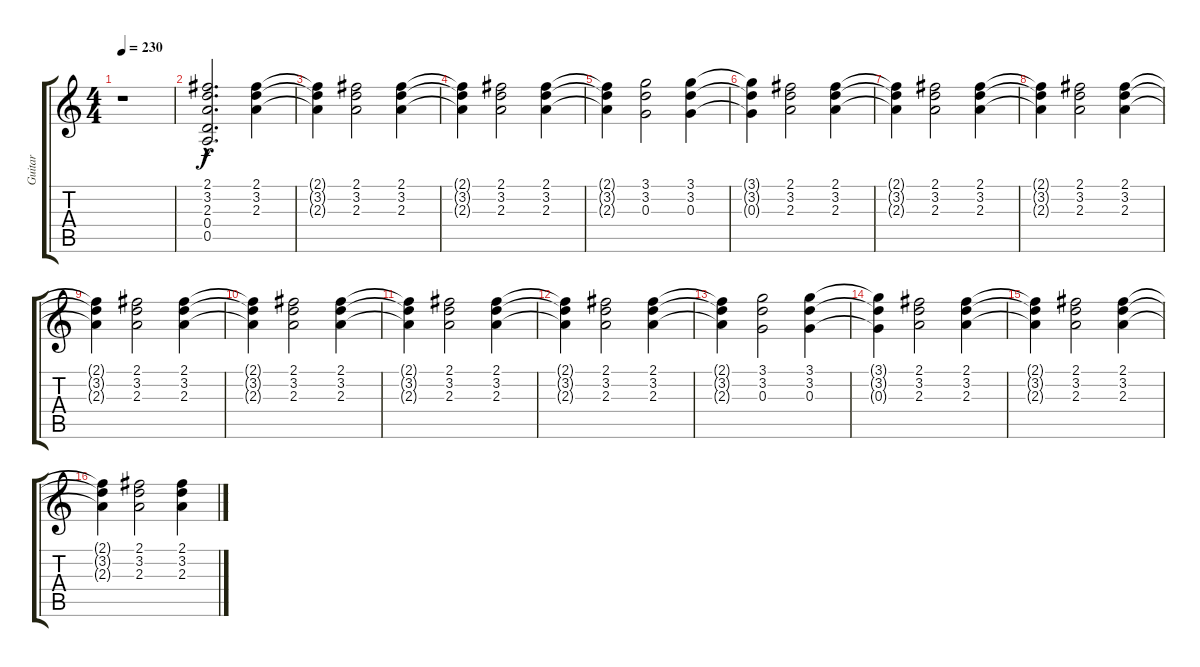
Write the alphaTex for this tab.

\track ("Guitar" "Guitar") {instrument acousticguitarnylon}
\staff {score tabs}
\tuning (E4 B3 G3 D3 A2 E2) {hide}
\ts (4 4)
\tempo 230
\clef g2
\ks c
r.1{dy f instrument acousticguitarnylon} |
(2.1{hac} 3.2{hac} 2.3{hac} 0.4{hac} 0.5{hac}).2{d} (2.1 3.2 2.3).4 |
(2.1{t} 3.2{t} 2.3{t}).4 (2.1 3.2 2.3).2 (2.1 3.2 2.3).4 |
(2.1{t} 3.2{t} 2.3{t}).4 (2.1 3.2 2.3).2 (2.1 3.2 2.3).4 |
(2.1{t} 3.2{t} 2.3{t}).4 (3.1 3.2 0.3).2 (3.1 3.2 0.3).4 |
(3.1{t} 3.2{t} 0.3{t}).4 (2.1 3.2 2.3).2 (2.1 3.2 2.3).4 |
(2.1{t} 3.2{t} 2.3{t}).4 (2.1 3.2 2.3).2 (2.1 3.2 2.3).4 |
(2.1{t} 3.2{t} 2.3{t}).4 (2.1 3.2 2.3).2 (2.1 3.2 2.3).4 |
(2.1{t} 3.2{t} 2.3{t}).4 (2.1 3.2 2.3).2 (2.1 3.2 2.3).4 |
(2.1{t} 3.2{t} 2.3{t}).4 (2.1 3.2 2.3).2 (2.1 3.2 2.3).4 |
(2.1{t} 3.2{t} 2.3{t}).4 (2.1 3.2 2.3).2 (2.1 3.2 2.3).4 |
(2.1{t} 3.2{t} 2.3{t}).4 (2.1 3.2 2.3).2 (2.1 3.2 2.3).4 |
(2.1{t} 3.2{t} 2.3{t}).4 (3.1 3.2 0.3).2 (3.1 3.2 0.3).4 |
(3.1{t} 3.2{t} 0.3{t}).4 (2.1 3.2 2.3).2 (2.1 3.2 2.3).4 |
(2.1{t} 3.2{t} 2.3{t}).4 (2.1 3.2 2.3).2 (2.1 3.2 2.3).4 |
(2.1{t} 3.2{t} 2.3{t}).4 (2.1 3.2 2.3).2 (2.1 3.2 2.3).4
